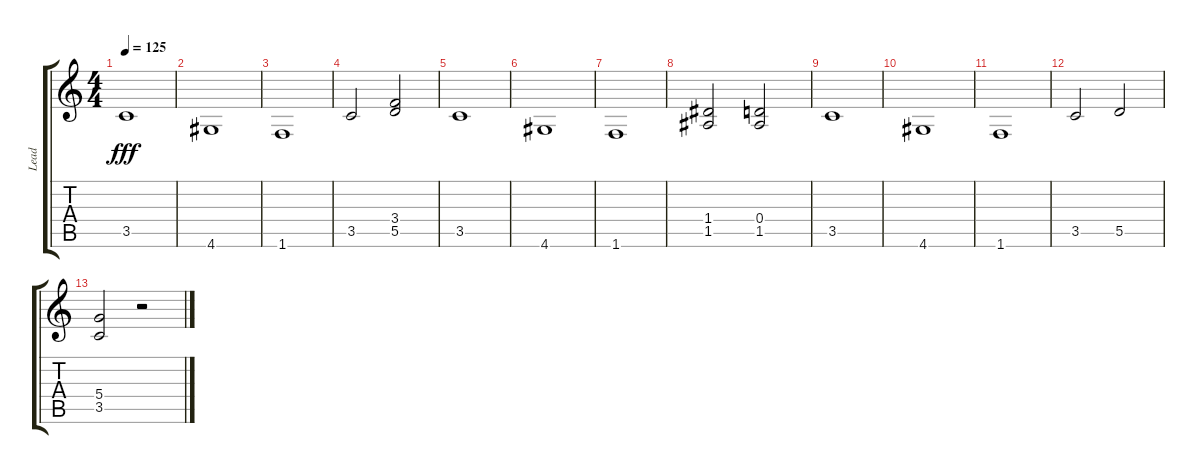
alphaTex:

\track ("Lead" "Lead") {instrument overdrivenguitar}
\staff {score tabs}
\tuning (E4 B3 G3 D3 A2 E2) {hide}
\ts (4 4)
\tempo 125
\clef g2
\ks c
3.5.1{dy fff} |
4.6.1 |
1.6.1 |
3.5.2 (3.4 5.5).2 |
3.5.1 |
4.6.1 |
1.6.1 |
(1.4 1.5).2 (0.4 1.5).2 |
3.5.1 |
4.6.1 |
1.6.1 |
3.5.2 5.5.2 |
(5.4 3.5).2 r.2
